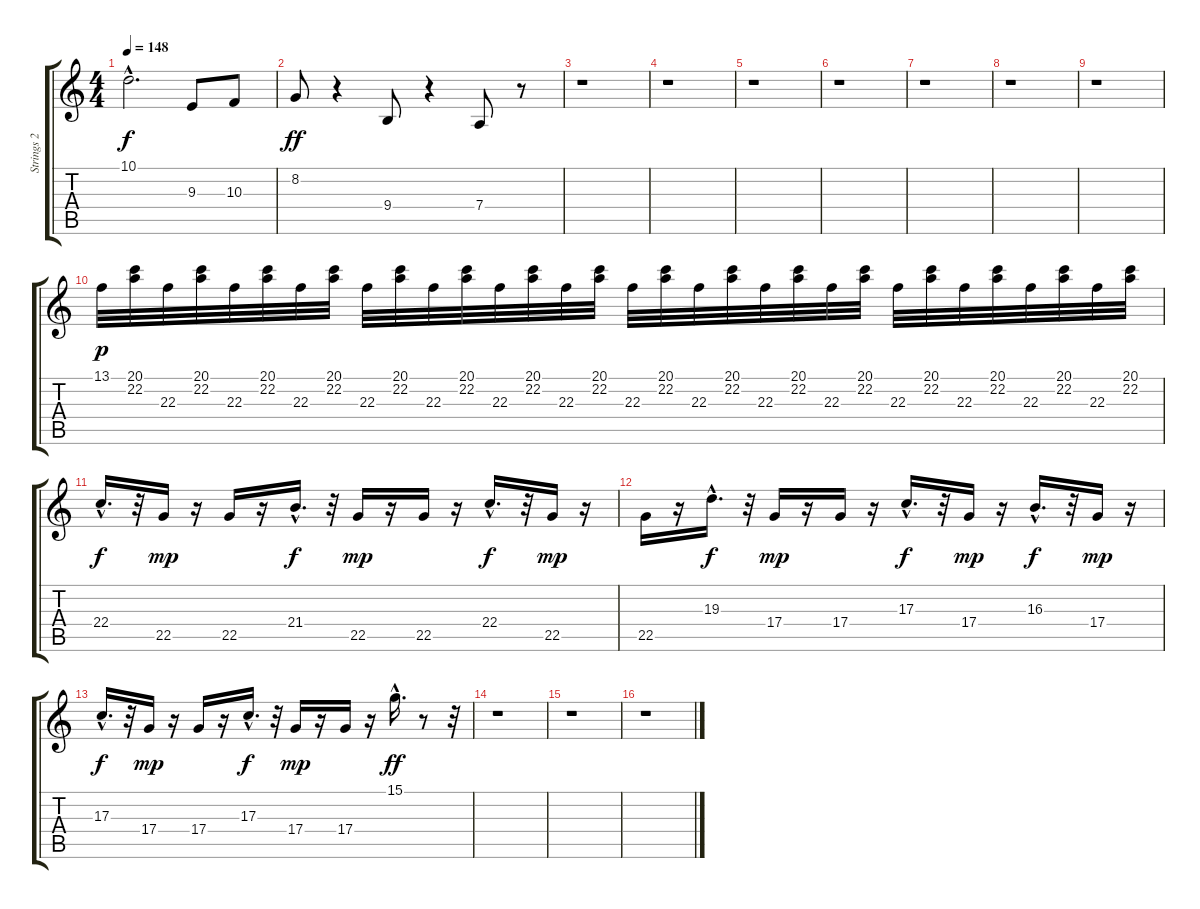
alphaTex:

\track ("Strings 2" "Strings 2") {instrument stringensemble1}
\staff {score tabs}
\tuning (E4 B3 G3 D3 A2 E2) {hide}
\ts (4 4)
\tempo 148
\clef g2
\ks c
10.1{hac}.2{d dy f} 9.3.8 10.3.8 |
8.2.8{dy ff} r.4 9.4.8 r.4 7.4.8 r.8 |
r.1 |
r.1 |
r.1 |
r.1 |
r.1 |
r.1 |
r.1 |
13.1.32{dy p} (20.1 22.2).32 22.3.32 (20.1 22.2).32 22.3.32 (20.1 22.2).32 22.3.32 (20.1 22.2).32 22.3.32 (20.1 22.2).32 22.3.32 (20.1 22.2).32 22.3.32 (20.1 22.2).32 22.3.32 (20.1 22.2).32 22.3.32 (20.1 22.2).32 22.3.32 (20.1 22.2).32 22.3.32 (20.1 22.2).32 22.3.32 (20.1 22.2).32 22.3.32 (20.1 22.2).32 22.3.32 (20.1 22.2).32 22.3.32 (20.1 22.2).32 22.3.32 (20.1 22.2).32 |
22.4{hac}.16{d dy f} r.32 22.5.16{dy mp} r.16 22.5.16 r.16 21.4{hac}.16{d dy f} r.32 22.5.16{dy mp} r.16 22.5.16 r.16 22.4{hac}.16{d dy f} r.32 22.5.16{dy mp} r.16 |
22.5.16 r.16 19.3{hac}.16{d dy f} r.32 17.4.16{dy mp} r.16 17.4.16 r.16 17.3{hac}.16{d dy f} r.32 17.4.16{dy mp} r.16 16.3{hac}.16{d dy f} r.32 17.4.16{dy mp} r.16 |
17.3{hac}.16{d dy f} r.32 17.4.16{dy mp} r.16 17.4.16 r.16 17.3{hac}.16{d dy f} r.32 17.4.16{dy mp} r.16 17.4.16 r.16 15.1{hac}.16{d dy ff} r.8 r.32 |
r.1 |
r.1 |
r.1
